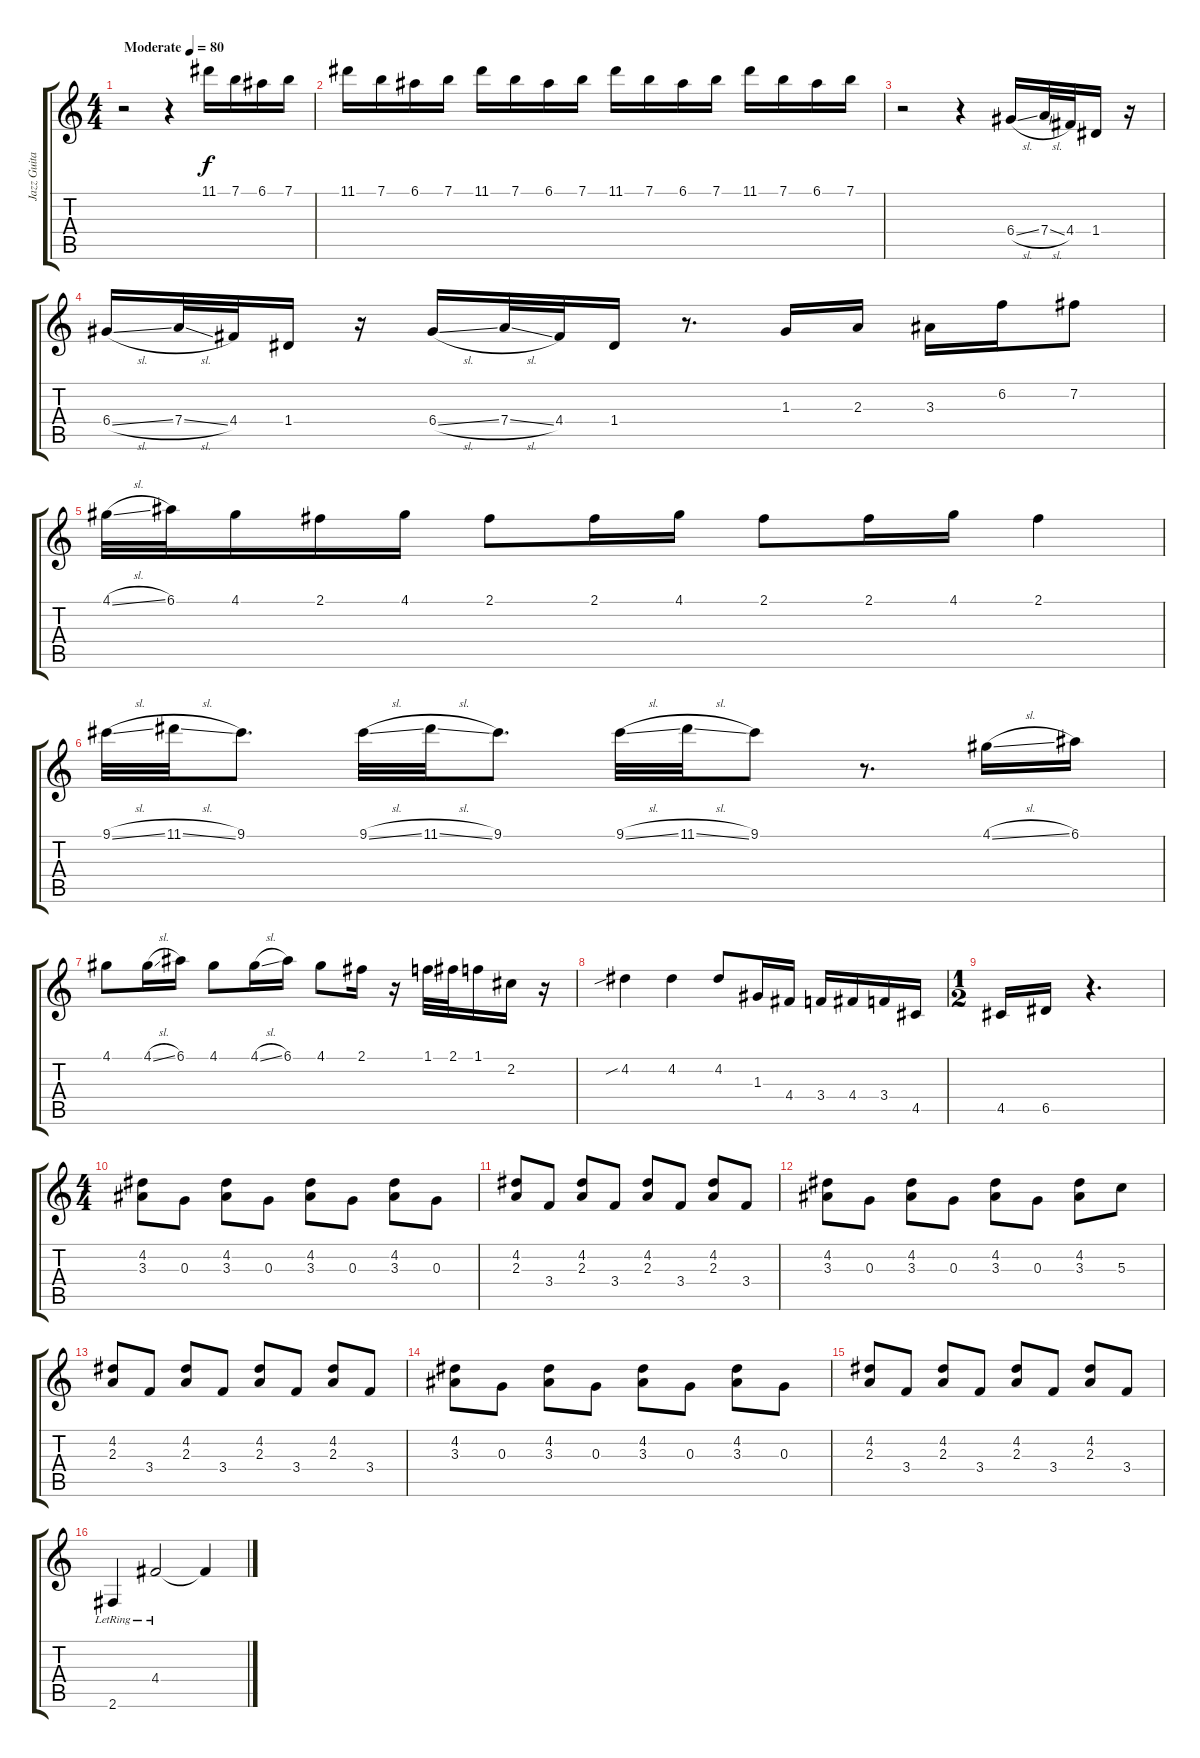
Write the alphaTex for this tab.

\track ("Jazz Guitar" "Jazz Guita") {instrument electricguitarjazz}
\staff {score tabs}
\tuning (E4 B3 G3 D3 A2 E2) {hide}
\ts (4 4)
\tempo (80 "Moderate")
\clef g2
\ks c
r.2{dy f instrument electricguitarjazz} r.4 11.1.16 7.1.16 6.1.16 7.1.16{volume 0} |
11.1.16 7.1.16 6.1.16 7.1.16 11.1.16 7.1.16 6.1.16 7.1.16 11.1.16 7.1.16 6.1.16 7.1.16 11.1.16 7.1.16 6.1.16 7.1.16 |
r.2{volume 13} r.4 6.4{sl}.16 7.4{sl}.32 4.4.32 1.4.16 r.16{volume 2} |
6.4{sl}.16 7.4{sl}.32 4.4.32 1.4.16 r.16 6.4{sl}.16 7.4{sl}.32 4.4.32 1.4.16 r.8{d} 1.3.16{volume 16} 2.3.16 3.3.16 6.2.16 7.2.8 |
4.1{sl}.32 6.1.32 4.1.16 2.1.16 4.1.16 2.1.8{volume 2} 2.1.16 4.1.16 2.1.8 2.1.16 4.1.16 2.1.4 |
9.1{sl}.32{volume 16} 11.1{sl}.32 9.1.8{d volume 2} 9.1{sl}.32 11.1{sl}.32 9.1.8{d} 9.1{sl}.32 11.1{sl}.32 9.1.8 r.8{d} 4.1{sl}.16{volume 16} 6.1.16 |
4.1.8{volume 2} 4.1{sl}.16 6.1.16 4.1.8 4.1{sl}.16 6.1.16 4.1.8 2.1.16{volume 16} r.16 1.1.32 2.1.32 1.1.16 2.2.16 r.16 |
4.2{sib}.4{volume 2} 4.2.4 4.2.8 1.3.16{volume 16} 4.4.16 3.4.16 4.4.16 3.4.16 4.5.16 |
\ts (1 2)
4.5.16 6.5.16 r.4{d} |
\ts (4 4)
(4.2 3.3).8 0.3.8 (4.2 3.3).8 0.3.8 (4.2 3.3).8 0.3.8 (4.2 3.3).8 0.3.8 |
(4.2 2.3).8 3.4.8 (4.2 2.3).8 3.4.8 (4.2 2.3).8 3.4.8 (4.2 2.3).8 3.4.8 |
(4.2 3.3).8 0.3.8 (4.2 3.3).8 0.3.8 (4.2 3.3).8 0.3.8 (4.2 3.3).8 5.3.8 |
(4.2 2.3).8 3.4.8 (4.2 2.3).8 3.4.8 (4.2 2.3).8 3.4.8 (4.2 2.3).8 3.4.8 |
(4.2 3.3).8 0.3.8 (4.2 3.3).8 0.3.8 (4.2 3.3).8 0.3.8 (4.2 3.3).8 0.3.8 |
(4.2 2.3).8 3.4.8 (4.2 2.3).8 3.4.8 (4.2 2.3).8 3.4.8 (4.2 2.3).8 3.4.8 |
2.6{lr}.4 4.4{lr}.2 4.4{t}.4
